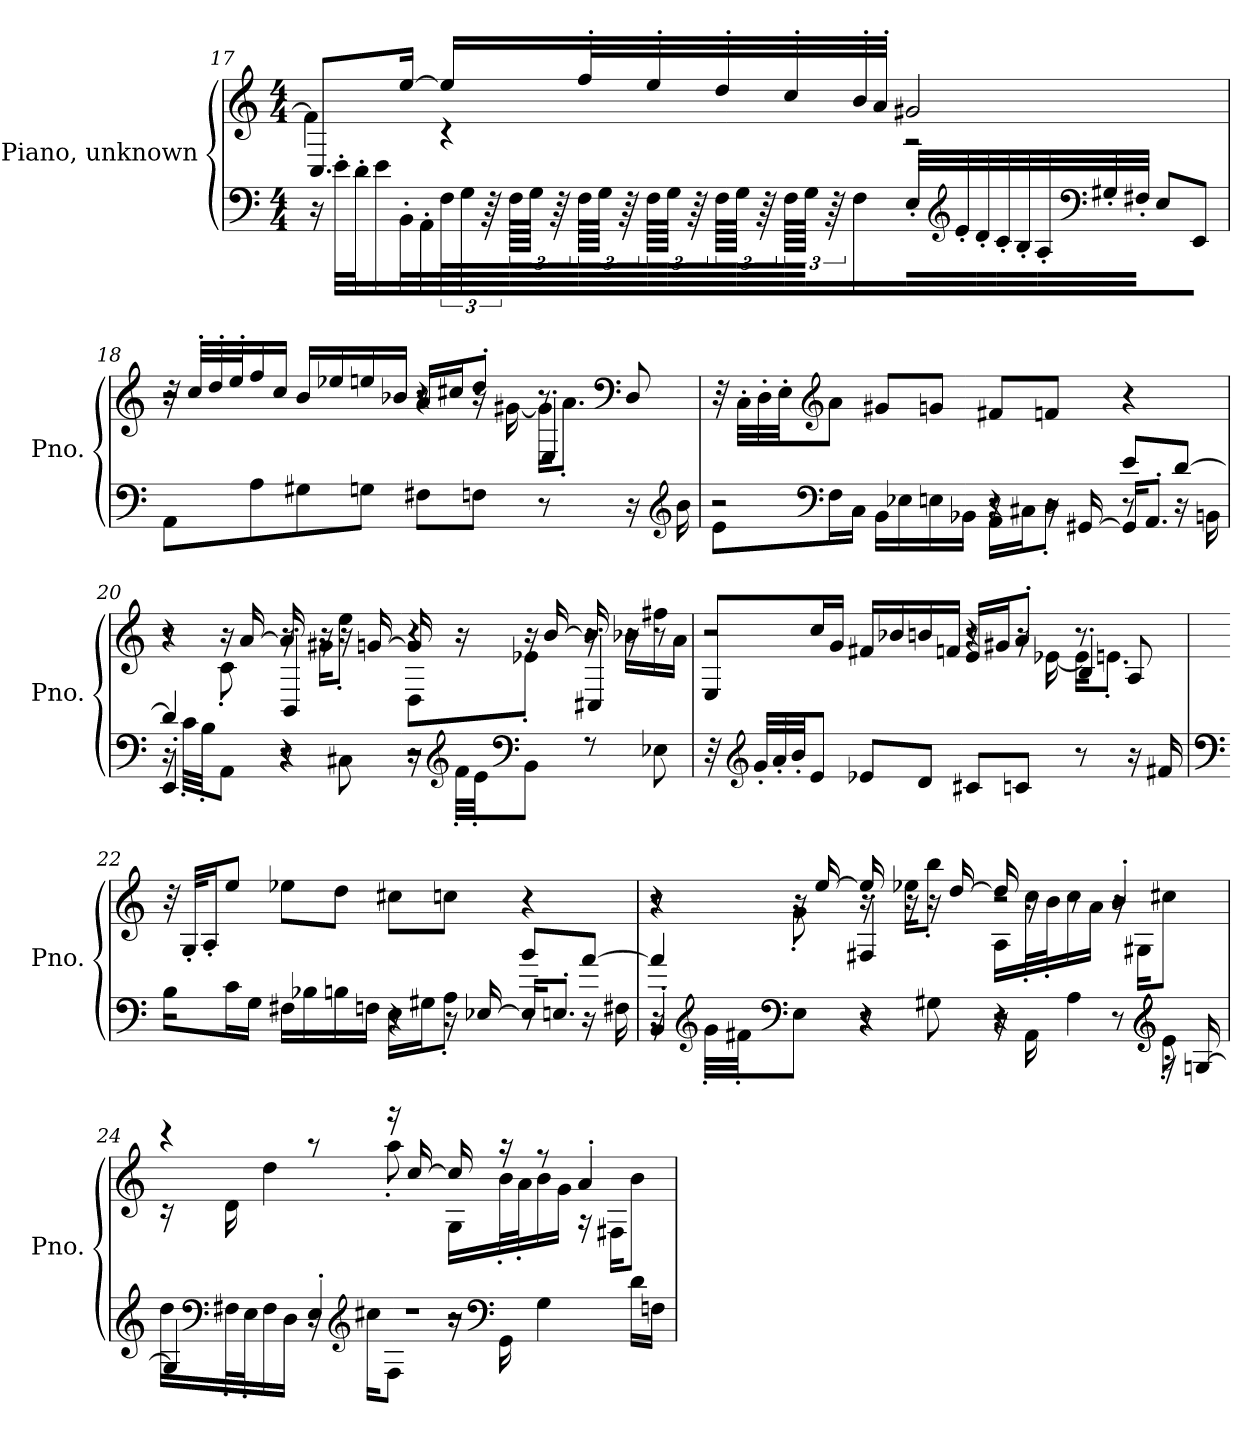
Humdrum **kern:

**kern	**kern
*part1	*part1
*staff2	*staff1
*I"Piano, unknown	*
*I'Pno.	*
!!LO:LB:g=z
*clefF4	*clefG2
*k[]	*k[]
*M4/4	*M4/4
=17	=17
*	*^
16r	8.C/L	4f\]
32e'\LLL	.	.
32d'\J	.	.
16e\	.	.
32BB'\L	[16ee/Jk	.
32AA'\	.	.
96F\L	16ee/LL]	4r
96G\JJJJ	.	.
96r	.	.
96F\LLLL	.	.
96G\JJJJ	.	.
96r	.	.
96F\LLLL	32ff'/L	.
96G\JJJJ	.	.
96r	.	.
96F\LLLL	32ee'/	.
96G\JJJJ	.	.
96r	.	.
96F\LLLL	32dd'/	.
96G\JJJJ	.	.
96r	.	.
96F\LLLL	32cc'/	.
96G\JJJJ	.	.
96r	.	.
16F\	32b'/	.
.	32a'/JJJ	.
32E'/LLL	2g#X/	2r
*clefG2	*	*
32e'/	.	.
32d'/	.	.
32c'/	.	.
32B'/	.	.
32A'/	.	.
*clefF4	*	*
32G#X'/	.	.
32F#X'/JJJ	.	.
8E/L	.	.
8EE/J	.	.
!!LO:LB:g=z
=18	=18	=18
*	*	*^
8AA\L	32r	2r	2r
.	32cc'/LLL	.	.
.	32dd'/	.	.
.	32ee'/J	.	.
8A\	16ff/	.	.
.	16cc/JJ	.	.
8G#X\	16b/LL	.	.
.	16ee-X/	.	.
8Gn\J	16een/	.	.
.	16b-X/JJ	.	.
8F#X\L	16a/LL	8r	4r
.	16cc#X/J	.	.
8Fn\J	8dd'/J	16r	.
.	.	[16g#X\	.
8r	8r	16g#\KL]	4E'/
.	.	8.a'\J	.
*	*clefF4	*	*
16r	8D/	.	.
*clefG2	*	*	*
16b\	.	.	.
*	*v	*v	*v
!!LO:LB:g=z
=19	=19
*^	*
*	*^	*
2r	8e\L	2r	32r
.	.	.	32C'\LLL
.	.	.	32D'\
.	.	.	32E'\JJ
*clefF4	*	*	*clefG2
.	16F\L	.	8a\J
.	16C\JJ	.	.
.	16BB\LL	.	8g#X/L
.	16E-X\	.	.
.	16En\	.	8gn/J
.	16BB-X\JJ	.	.
4r	16AA\LL	8r	8f#X/L
.	16C#X\J	.	.
.	8D'\J	16r	8fn/J
.	.	[16GG#X/	.
8e/L	8r	16GG#/KL]	4r
.	.	8.AA'/J	.
[8d/J	16r	.	.
.	16BBn\	.	.
!!LO:PB:g=z
=20	=20	=20	=20
*	*	*	*^
*	*	*	*	*^
4d/]	16r	4EE'/	8r	8r	4r
.	32c'\LLL	.	.	.	.
.	32B'\JJ	.	.	.	.
.	8AA\J	.	16r	8c'\	.
.	.	.	[16a/	.	.
4r	8r	4r	16a/]	16r	4BB'/
.	.	.	16r	16g#X\KL	.
.	8C#X\	.	16r	8ee'\J	.
.	.	.	[16gn/	.	.
2r	16r	2r	16g/]	8D\L	4r
*clefG2	*	*	*	*	*
.	32f'\LLL	.	16r	.	.
.	32e'\JJ	.	.	.	.
*clefF4	*	*	*	*	*
.	8BB\J	.	16r	8e-X'\J	.
.	.	.	[16b/	.	.
.	8r	.	16b/]	16r	4C#X'/
.	.	.	16r	16b-X\LL	.
.	8E-X\	.	8r	16ff#X\	.
.	.	.	.	16a\JJ	.
*v	*v	*v	*	*	*
!!LO:LB:g=z	!!	!!
=21	=21	=21	=21
32r	8E/L	2r	2r
*clefG2	*	*	*
32g'/LLL	.	.	.
32a'/	.	.	.
32b'/JJ	.	.	.
8e/J	16cc/L	.	.
.	16g/JJ	.	.
8e-X/L	16f#X/LL	.	.
.	16b-X/	.	.
8d/J	16bn/	.	.
.	16fn/JJ	.	.
8c#X/L	16e/LL	8r	4r
.	16g#X/J	.	.
8cn/J	8a'/J	16r	.
.	.	[16e-X\	.
8r	8r	16e-\KL]	4B'/
.	.	8.en'\J	.
16r	8A/	.	.
16f#X/	.	.	.
*	*v	*v	*v
!!LO:LB:g=z
=22	=22
*clefF4	*
*^	*
*	*^	*
2r	8B\L	2r	32r
.	.	.	32G'/KLL
.	.	.	16A'/J
.	16c\L	.	8ee/J
.	16G\JJ	.	.
.	16F#X\LL	.	8ee-X\L
.	16B-X\	.	.
.	16Bn\	.	8dd\J
.	16Fn\JJ	.	.
4r	16E\LL	8r	8cc#X\L
.	16G#X\J	.	.
.	8A'\J	16r	8ccn\J
.	.	[16E-X/	.
8b/L	8r	16E-/KL]	4r
.	.	8.En'/J	.
[8a/J	16r	.	.
.	16F#X\	.	.
!!LO:LB:g=z
=23	=23	=23	=23
*	*	*	*^
*	*	*	*	*^
4a/]	16r	4BB'/	8r	8r	4r
*clefG2	*	*	*	*	*
.	32g'\LLL	.	.	.	.
.	32f#X'\JJ	.	.	.	.
*clefF4	*	*	*	*	*
.	8E\J	.	16r	8g'\	.
.	.	.	[16ee/	.	.
4r	8r	4r	16ee/]	16r	4F#X'/
.	.	.	16r	16ee-X\KL	.
.	8G#X\	.	16r	8bb'\J	.
.	.	.	[16dd/	.	.
2r	16r	4r	16dd/]	16A\LL	2r
.	16AA\	.	16r	32cc'\L	.
.	.	.	.	32b'\J	.
.	4A\	.	8r	16cc\	.
.	.	.	.	16a\JJ	.
.	.	8r	4b'/	16r	.
.	.	.	.	16G#X\KL	.
*clefG2	*	*	*	*	*
.	8e'\	16r	.	8cc#X\J	.
.	.	[16Gn/	.	.	.
*	*	*	*	*v	*v
!!LO:LB:g=z
=24	=24	=24	=24	=24
1r	16dd\LL	4G/]	4r	16r
*clefF4	*	*	*	*
.	32F#X'\L	.	.	16d\
.	32E'\J	.	.	.
.	16F#\	.	.	4dd\
.	16D\JJ	.	.	.
.	16r	4E'/	8r	.
*clefG2	*	*	*	*
.	16cc#X\KL	.	.	.
.	8F#\J	.	16r	8aa'\
.	.	.	[16cc/	.
.	16r	2r	16cc/]	16G\LL
*clefF4	*	*	*	*
.	16GG\	.	16r	32b'\L
.	.	.	.	32a'\J
.	4G\	.	8r	16b\
.	.	.	.	16g\JJ
.	.	.	4a'/	16r
.	.	.	.	16F#X\KL
.	16d\LL	.	.	8b\J
.	16Fn\JJ	.	.	.
*v	*v	*v	*	*
*	*v	*v
=	=
*-	*-
